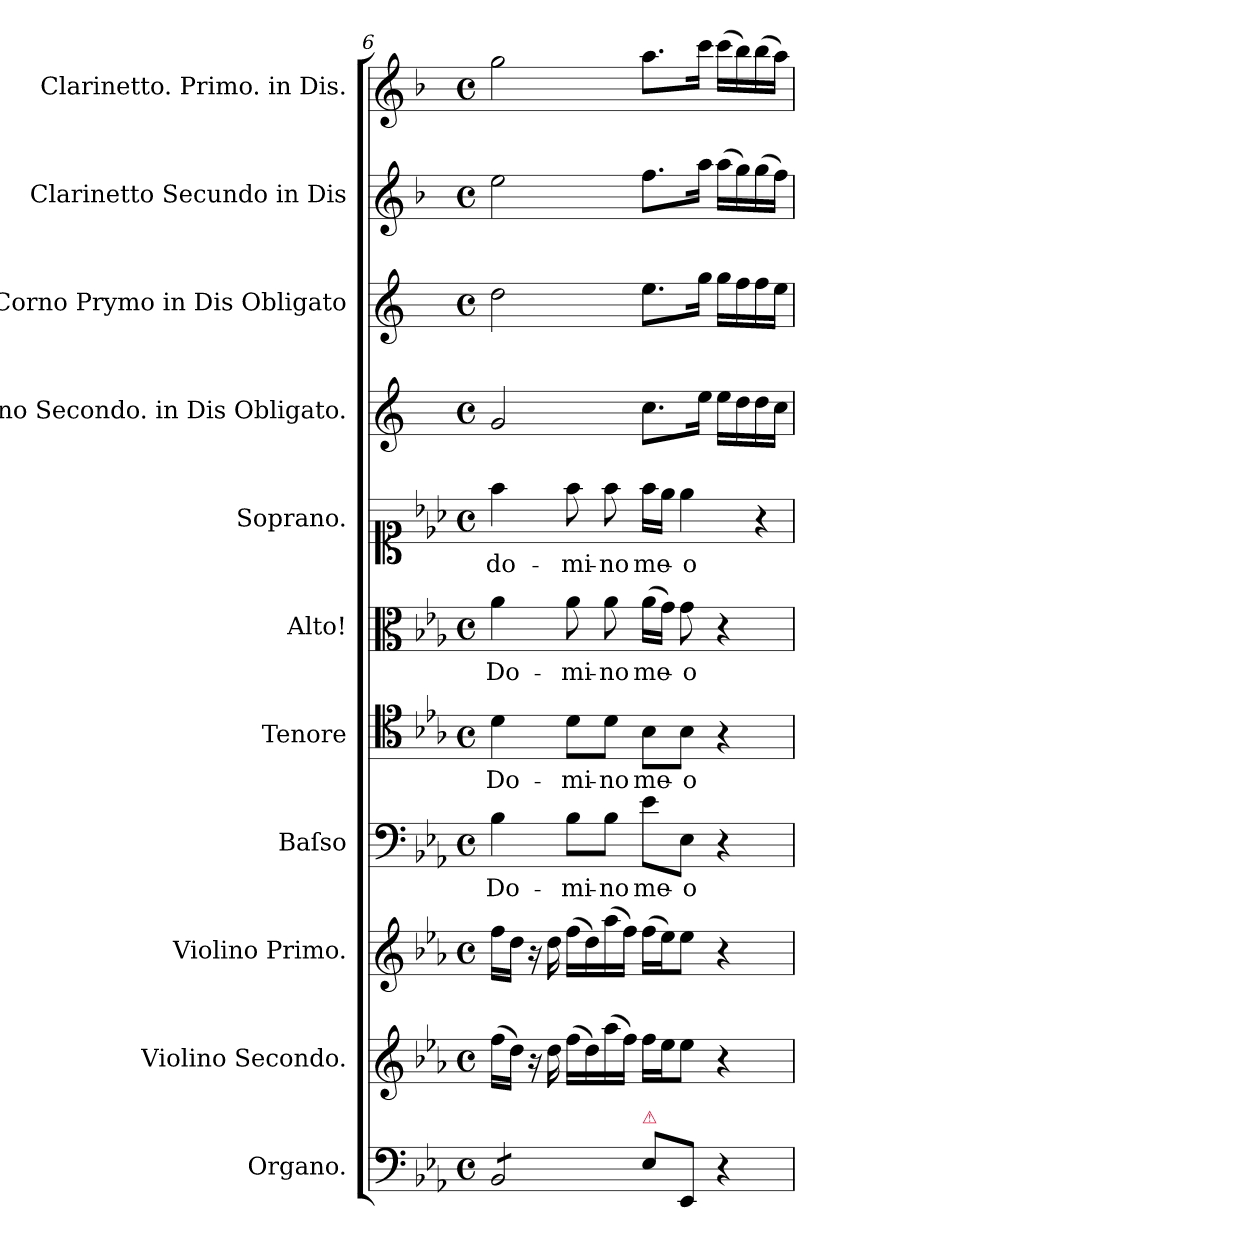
**kern	**kern	**kern	**kern	**text	**kern	**text	**kern	**text	**kern	**text	**kern	**kern	**kern	**kern
*part11	*part10	*part9	*part8	*part8	*part7	*part7	*part6	*part6	*part5	*part5	*part4	*part3	*part2	*part1
*staff11	*staff10	*staff9	*staff8	*staff8	*staff7	*staff7	*staff6	*staff6	*staff5	*staff5	*staff4	*staff3	*staff2	*staff1
*I"Organo.	*I"Violino Secondo.	*I"Violino Primo.	*I"Baſso	*	*I"Tenore	*	*I"Alto!	*	*I"Soprano.	*	*I"Corno Secondo. in Dis Obligato.	*I"Corno Prymo in Dis Obligato	*I"Clarinetto Secundo in Dis	*I"Clarinetto. Primo. in Dis.
*I'org	*I'vl2	*I'vl1	*I'B	*	*I'T	*	*I'A	*	*I'S	*	*I'cor2	*I'cor1	*I'Cl.	*I'Cl.
*clefF4	*clefG2	*clefG2	*clefF4	*	*clefC4	*	*clefC3	*	*clefC1	*	*clefG2	*clefG2	*clefG2	*clefG2
*	*	*	*	*	*	*	*	*	*	*	*ITrd5c9	*ITrd5c9	*ITrd1c2	*ITrd1c2
*k[b-e-a-]	*k[b-e-a-]	*k[b-e-a-]	*k[b-e-a-]	*	*k[b-e-a-]	*	*k[b-e-a-]	*	*k[b-e-a-]	*	*k[b-e-a-]	*k[b-e-a-]	*k[b-e-a-]	*k[b-e-a-]
*E-:	*E-:	*E-:	*E-:	*	*E-:	*	*E-:	*	*E-:	*	*	*	*E-:	*E-:
*M4/4	*M4/4	*M4/4	*M4/4	*	*M4/4	*	*M4/4	*	*M4/4	*	*M4/4	*M4/4	*M4/4	*M4/4
*met(c)	*met(c)	*met(c)	*met(c)	*	*met(c)	*	*met(c)	*	*met(c)	*	*met(c)	*met(c)	*met(c)	*met(c)
=6	=6	=6	=6	=6	=6	=6	=6	=6	=6	=6	=6	=6	=6	=6
*tremolo	*	*	*	*	*	*	*	*	*	*	*	*	*	*
8BB-/L	(16ff\LL	16ff\LL	4B-\	Do-	4d\	Do-	4a-\	Do-	4ff\	do-	2B-/	2f\	2dd\	2ff\
.	16dd\JJ)	16dd\JJ	.	.	.	.	.	.	.	.	.	.	.	.
8BB-/	16r	16r	.	.	.	.	.	.	.	.	.	.	.	.
.	16dd\	16dd\	.	.	.	.	.	.	.	.	.	.	.	.
8BB-/	(16ff\LL	(16ff\LL	8B-\L	-mi-	8d\L	-mi-	8a-\	-mi-	8ff\	-mi-	.	.	.	.
.	16dd\)	16dd\)	.	.	.	.	.	.	.	.	.	.	.	.
8BB-/J	(16aa-\	(16aa-\	8B-\J	-no	8d\J	-no	8a-\	-no	8ff\	-no	.	.	.	.
*Xtremolo	*	*	*	*	*	*	*	*	*	*	*	*	*	*
.	16ff\JJ)	16ff\JJ)	.	.	.	.	.	.	.	.	.	.	.	.
!LO:TX:a:color=crimson:t=⚠	!	!	!	!	!	!	!	!	!	!	!	!	!	!
8E-/L	16ff\LL	(16ff\LL	8e-\L	me-	8B-\L	me-	(16a-\LL	me-	16ff\LL	me-	8.e-\L	8.g\L	8.ee-\L	8.gg\L
.	16ee-\J	16ee-\J)	.	.	.	.	16g\JJ)	.	16ee-\JJ	.	.	.	.	.
8EE-/J	8ee-\J	8ee-\J	8E-\J	-o	8B-\J	-o	8g\	-o	4ee-\	-o	.	.	.	.
.	.	.	.	.	.	.	.	.	.	.	16g\Jk	16b-\Jk	16gg\Jk	16bb-\Jk
4r	4r	4r	4r	.	4r	.	4r	.	.	.	16g\LL	16b-\LL	(16gg\LL	(16bb-\LL
.	.	.	.	.	.	.	.	.	.	.	16f\	16a-\	16ff\)	16aa-\)
!	!	!	!	!	!	!	!	!	!LO:N:vis=4	!	!	!	!	!
.	.	.	.	.	.	.	.	.	8r	.	16f\	16a-\	(16ff\	(16aa-\
.	.	.	.	.	.	.	.	.	.	.	16e-\JJ	16g\JJ	16ee-\JJ)	16gg\JJ)
=	=	=	=	=	=	=	=	=	=	=	=	=	=	=
*-	*-	*-	*-	*-	*-	*-	*-	*-	*-	*-	*-	*-	*-	*-
